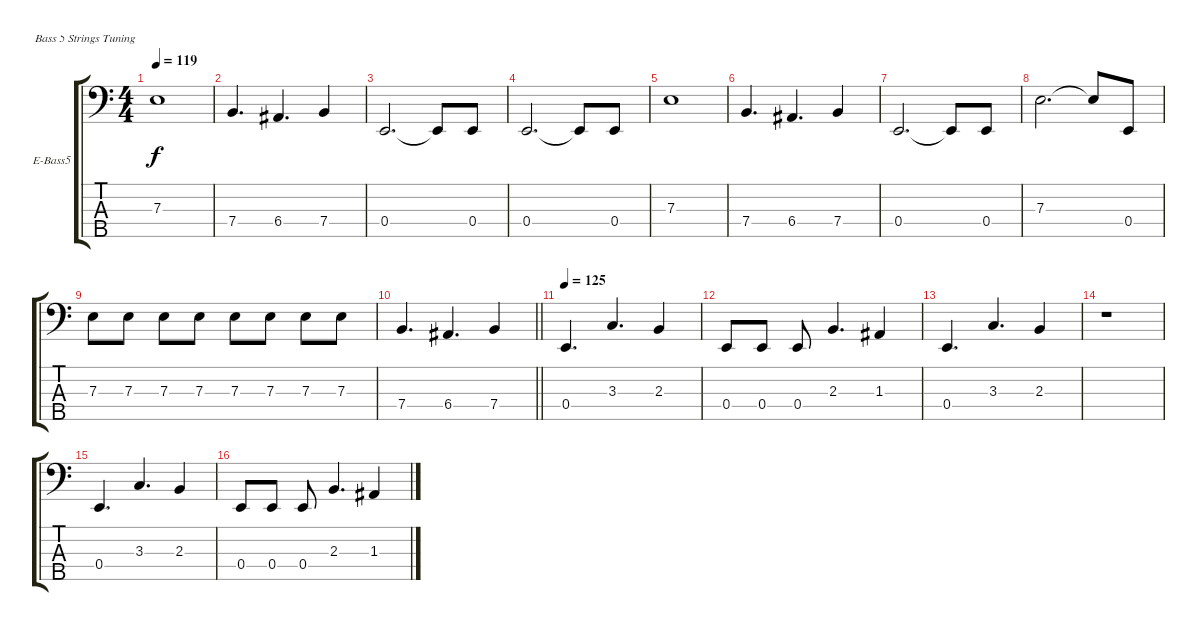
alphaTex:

\bracketExtendMode groupsimilarinstruments
\firstSystemTrackNameOrientation horizontal
\otherSystemsTrackNameOrientation horizontal
\track ("Bass" "E-Bass5") {instrument electricbassfinger}
\staff {score tabs}
\tuning (G2 D2 A1 E1 B0)
\ts (4 4)
\tempo 119
\clef f4
\ks c
7.3.1{dy f} |
7.4.4{d} 6.4.4{d} 7.4.4 |
0.4.2{d} 0.4{t}.8 0.4.8 |
0.4.2{d} 0.4{t}.8 0.4.8 |
7.3.1 |
7.4.4{d} 6.4.4{d} 7.4.4 |
0.4.2{d} 0.4{t}.8 0.4.8 |
7.3.2{d} 7.3{t}.8 0.4.8 |
7.3.8 7.3.8 7.3.8 7.3.8 7.3.8 7.3.8 7.3.8 7.3.8 |
\barLineRight lightlight
7.4.4{d} 6.4.4{d} 7.4.4 |
\tempo 125
0.4.4{d} 3.3.4{d} 2.3.4 |
0.4.8 0.4.8 0.4.8 2.3.4{d} 1.3.4 |
0.4.4{d} 3.3.4{d} 2.3.4 |
r.1 |
0.4.4{d} 3.3.4{d} 2.3.4 |
0.4.8 0.4.8 0.4.8 2.3.4{d} 1.3.4
